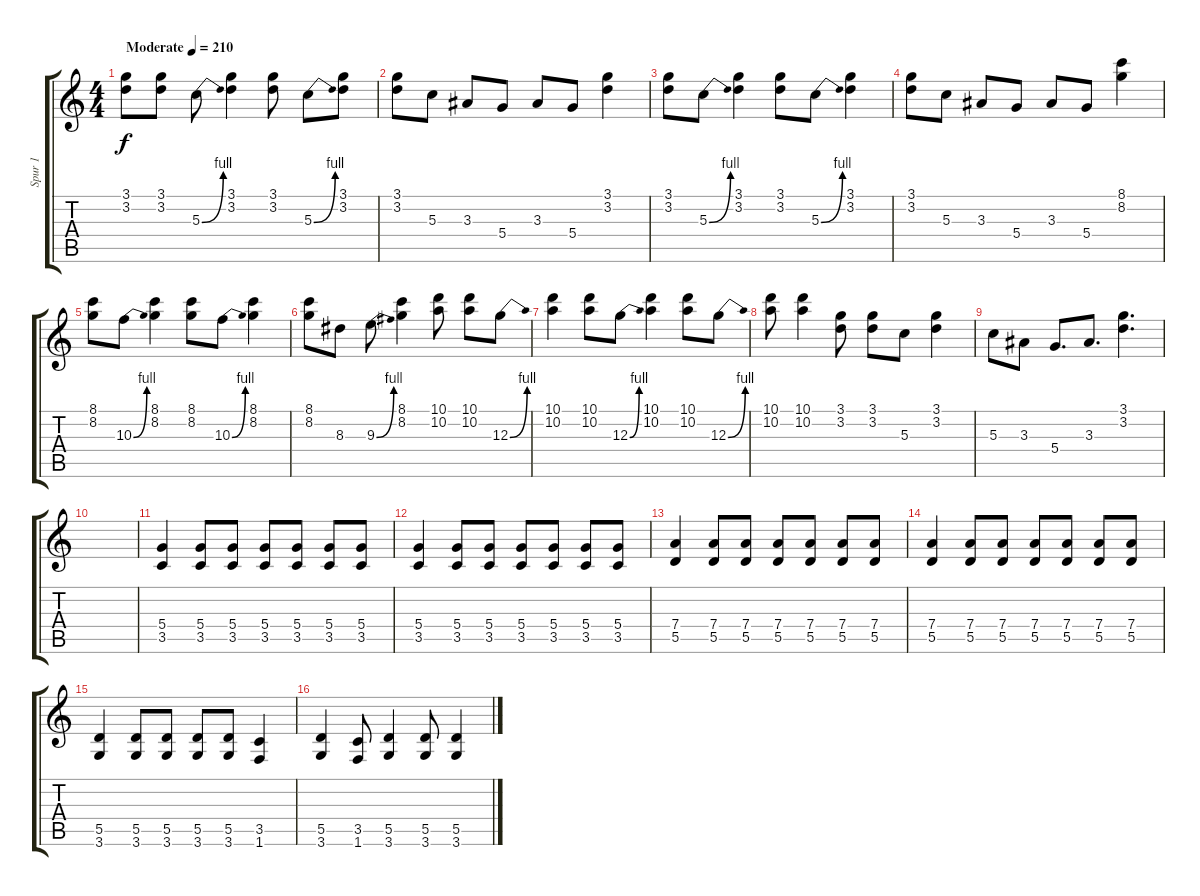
\track ("Spur 1" "Spur 1") {instrument distortionguitar}
\staff {score tabs}
\tuning (E4 B3 G3 D3 A2 E2) {hide}
\ts (4 4)
\tempo (210 "Moderate")
\clef g2
\ks c
(3.1 3.2).8{dy f instrument distortionguitar} (3.1 3.2).8 5.3{be (bend 0 0 60 4)}.8 (3.1 3.2).4 (3.1 3.2).8 5.3{be (bend 0 0 60 4)}.8 (3.1 3.2).8 |
(3.1 3.2).8 5.3.8 3.3.8 5.4.8 3.3.8 5.4.8 (3.1 3.2).4 |
(3.1 3.2).8 5.3{be (bend 0 0 60 4)}.8 (3.1 3.2).4 (3.1 3.2).8 5.3{be (bend 0 0 60 4)}.8 (3.1 3.2).4 |
(3.1 3.2).8 5.3.8 3.3.8 5.4.8 3.3.8 5.4.8 (8.1 8.2).4 |
(8.1 8.2).8 10.3{be (bend 0 0 60 4)}.8 (8.1 8.2).4 (8.1 8.2).8 10.3{be (bend 0 0 60 4)}.8 (8.1 8.2).4 |
(8.1 8.2).8 8.3.8 9.3{be (bend 0 0 60 4)}.8 (8.1 8.2).4 (10.1 10.2).8 (10.1 10.2).8 12.3{be (bend 0 0 60 4)}.8 |
(10.1 10.2).4 (10.1 10.2).8 12.3{be (bend 0 0 60 4)}.8 (10.1 10.2).4 (10.1 10.2).8 12.3{be (bend 0 0 60 4)}.8 |
(10.1 10.2).8 (10.1 10.2).4 (3.1 3.2).8 (3.1 3.2).8 5.3.8 (3.1 3.2).4 |
5.3.8 3.3.8 5.4.8{d} 3.3.8{d} (3.1 3.2).4{d} |
|
(5.4 3.5).4 (5.4 3.5).8 (5.4 3.5).8 (5.4 3.5).8 (5.4 3.5).8 (5.4 3.5).8 (5.4 3.5).8 |
(5.4 3.5).4 (5.4 3.5).8 (5.4 3.5).8 (5.4 3.5).8 (5.4 3.5).8 (5.4 3.5).8 (5.4 3.5).8 |
(7.4 5.5).4 (7.4 5.5).8 (7.4 5.5).8 (7.4 5.5).8 (7.4 5.5).8 (7.4 5.5).8 (7.4 5.5).8 |
(7.4 5.5).4 (7.4 5.5).8 (7.4 5.5).8 (7.4 5.5).8 (7.4 5.5).8 (7.4 5.5).8 (7.4 5.5).8 |
(5.5 3.6).4 (5.5 3.6).8 (5.5 3.6).8 (5.5 3.6).8 (5.5 3.6).8 (3.5 1.6).4 |
(5.5 3.6).4 (3.5 1.6).8 (5.5 3.6).4 (5.5 3.6).8 (5.5 3.6).4
